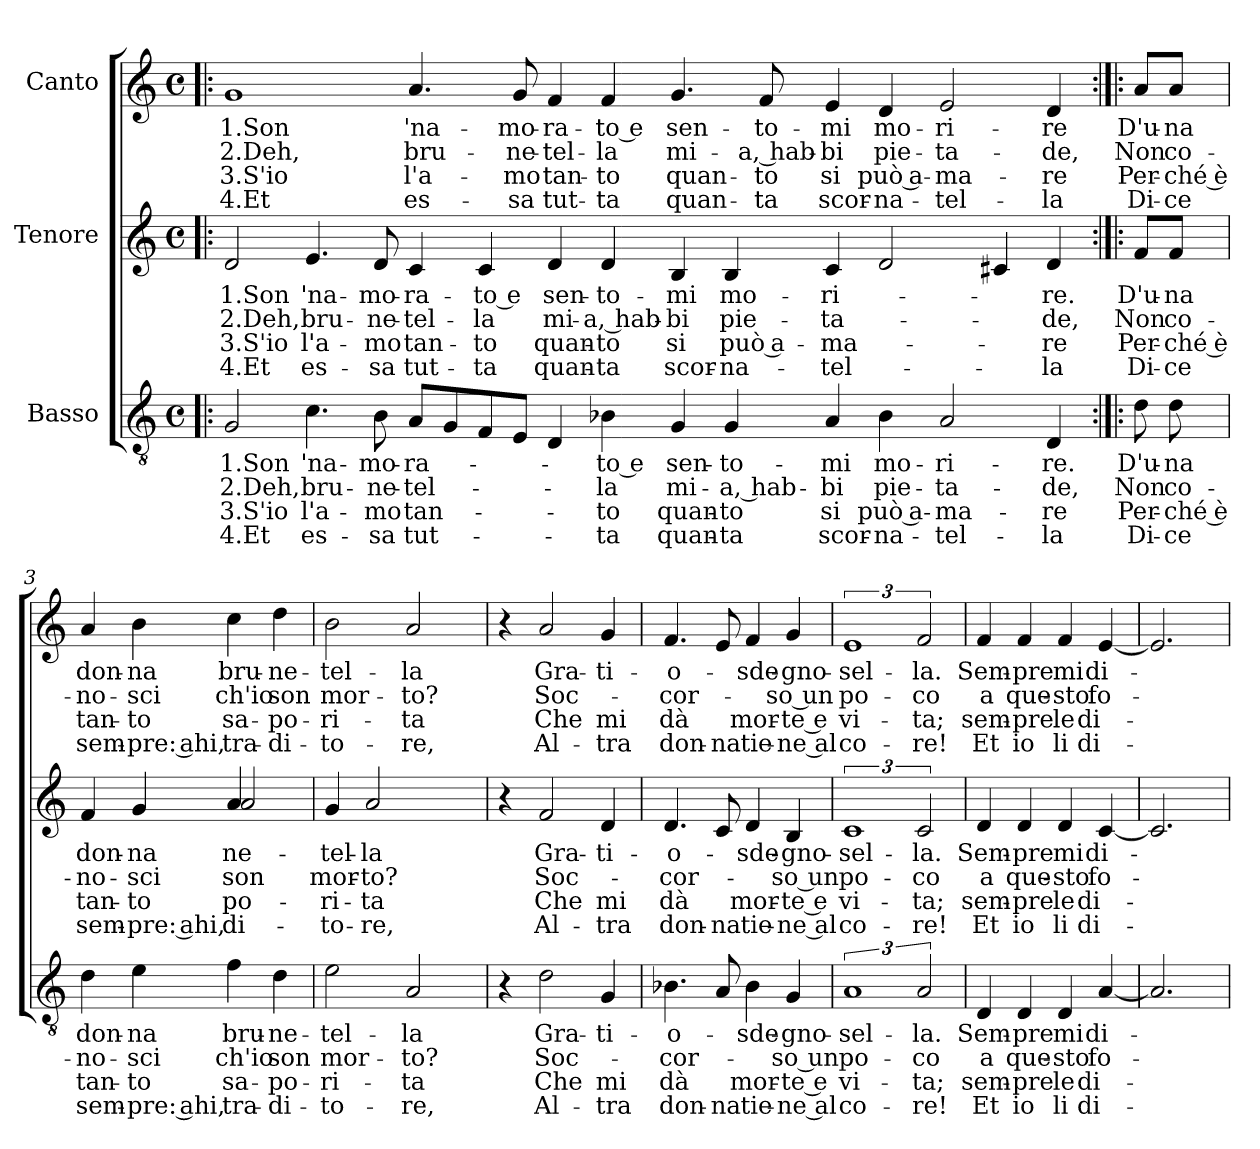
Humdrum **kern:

**kern	**text	**text	**text	**text	**kern	**text	**text	**text	**text	**kern	**text	**text	**text	**text
*part3	*part3	*part3	*part3	*part3	*part2	*part2	*part2	*part2	*part2	*part1	*part1	*part1	*part1	*part1
*staff3	*staff3	*staff3	*staff3	*staff3	*staff2	*staff2	*staff2	*staff2	*staff2	*staff1	*staff1	*staff1	*staff1	*staff1
*I"Basso	*	*	*	*	*I"Tenore	*	*	*	*	*I"Canto	*	*	*	*
*clefGv2	*	*	*	*	*clefG2	*	*	*	*	*clefG2	*	*	*	*
*k[]	*	*	*	*	*k[]	*	*	*	*	*k[]	*	*	*	*
*C:	*	*	*	*	*C:	*	*	*	*	*C:	*	*	*	*
*M4/4	*	*	*	*	*M4/4	*	*	*	*	*M4/4	*	*	*	*
*met(c)	*	*	*	*	*met(c)	*	*	*	*	*met(c)	*	*	*	*
=1!|:	=1!|:	=1!|:	=1!|:	=1!|:	=1!|:	=1!|:	=1!|:	=1!|:	=1!|:	=1!|:	=1!|:	=1!|:	=1!|:	=1!|:
!	!LO:LY:b:rj	!LO:LY:b:rj	!LO:LY:b:rj	!LO:LY:b:rj	!	!LO:LY:b:rj	!LO:LY:b:rj	!LO:LY:b:rj	!LO:LY:b:rj	!	!LO:LY:b:rj	!LO:LY:b:rj	!LO:LY:b:rj	!LO:LY:b:rj
2G/	1.Son	2.Deh,	3.S'io	4.Et	2d/	1.Son	2.Deh,	3.S'io	4.Et	1g	1.Son	2.Deh,	3.S'io	4.Et
!	!LO:LY:b	!LO:LY:b	!LO:LY:b	!LO:LY:b	!	!LO:LY:b	!LO:LY:b	!LO:LY:b	!LO:LY:b	!	!	!	!	!
4.c\	'na-	bru-	l'a-	es-	4.e/	'na-	bru-	l'a-	es-	.	.	.	.	.
!	!LO:LY:b	!LO:LY:b	!LO:LY:b	!LO:LY:b	!	!LO:LY:b	!LO:LY:b	!LO:LY:b	!LO:LY:b	!	!	!	!	!
8B\	-mo-	-ne-	-mo	-sa	8d/	-mo-	-ne-	-mo	-sa	.	.	.	.	.
!	!LO:LY:b	!LO:LY:b	!LO:LY:b	!LO:LY:b	!	!LO:LY:b	!LO:LY:b	!LO:LY:b	!LO:LY:b	!	!LO:LY:b	!LO:LY:b	!LO:LY:b	!LO:LY:b
8A/L	-ra-	-tel-	tan-	tut-	4c/	-ra-	-tel-	tan-	tut-	4.a/	'na-	bru-	l'a-	es-
8G/	.	.	.	.	.	.	.	.	.	.	.	.	.	.
!	!	!	!	!	!	!LO:LY:b:rj	!LO:LY:b:rj	!LO:LY:b:rj	!LO:LY:b:rj	!	!	!	!	!
8F/	.	.	.	.	4c/	-to e	-la	-to	-ta	.	.	.	.	.
!	!	!	!	!	!	!	!	!	!	!	!LO:LY:b	!LO:LY:b	!LO:LY:b	!LO:LY:b
8E/J	.	.	.	.	.	.	.	.	.	8g/	-mo-	-ne-	-mo	-sa
!	!	!	!	!	!	!LO:LY:b	!LO:LY:b	!LO:LY:b	!LO:LY:b	!	!LO:LY:b	!LO:LY:b	!LO:LY:b	!LO:LY:b
4D/	.	.	.	.	4d/	sen-	mi-	quan-	quan-	4f/	-ra-	-tel-	tan-	tut-
!	!LO:LY:b:rj	!LO:LY:b:rj	!LO:LY:b:rj	!LO:LY:b:rj	!	!LO:LY:b	!LO:LY:b	!LO:LY:b	!LO:LY:b	!	!LO:LY:b:rj	!LO:LY:b:rj	!LO:LY:b:rj	!LO:LY:b:rj
4B-\	-to e	-la	-to	-ta	4d/	-to-	-a, hab-	-to	-ta	4f/	-to e	-la	-to	-ta
!	!LO:LY:b	!LO:LY:b	!LO:LY:b	!LO:LY:b	!	!LO:LY:b	!LO:LY:b	!LO:LY:b	!LO:LY:b	!	!LO:LY:b	!LO:LY:b	!LO:LY:b	!LO:LY:b
4G/	sen-	mi-	quan-	quan-	4B/	-mi	-bi	si	scor-	4.g/	sen-	mi-	quan-	quan-
!	!LO:LY:b	!LO:LY:b	!LO:LY:b	!LO:LY:b	!	!LO:LY:b	!LO:LY:b	!LO:LY:b	!LO:LY:b	!	!	!	!	!
4G/	-to-	-a, hab-	-to	-ta	4B/	mo-	pie-	può a-	-na-	.	.	.	.	.
!	!	!	!	!	!	!	!	!	!	!	!LO:LY:b	!LO:LY:b	!LO:LY:b	!LO:LY:b
.	.	.	.	.	.	.	.	.	.	8f/	-to-	-a, hab-	-to	-ta
!	!LO:LY:b	!LO:LY:b	!LO:LY:b	!LO:LY:b	!	!LO:LY:b	!LO:LY:b	!LO:LY:b	!LO:LY:b	!	!LO:LY:b	!LO:LY:b	!LO:LY:b	!LO:LY:b
4A/	-mi	-bi	si	scor-	4c/	-ri-	-ta-	-ma-	-tel-	4e/	-mi	-bi	si	scor-
!	!LO:LY:b	!LO:LY:b	!LO:LY:b	!LO:LY:b	!	!	!	!	!	!	!LO:LY:b	!LO:LY:b	!LO:LY:b	!LO:LY:b
4B-\	mo-	pie-	può a-	-na-	2d/	.	.	.	.	4d/	mo-	pie-	può a-	-na-
!	!LO:LY:b	!LO:LY:b	!LO:LY:b	!LO:LY:b	!	!	!	!	!	!	!LO:LY:b	!LO:LY:b	!LO:LY:b	!LO:LY:b
2A/	-ri-	-ta-	-ma-	-tel-	.	.	.	.	.	2e/	-ri-	-ta-	-ma-	-tel-
.	.	.	.	.	4c#X/	.	.	.	.	.	.	.	.	.
!	!LO:LY:b	!LO:LY:b	!LO:LY:b	!LO:LY:b	!	!LO:LY:b	!LO:LY:b	!LO:LY:b	!LO:LY:b	!	!LO:LY:b	!LO:LY:b	!LO:LY:b	!LO:LY:b
4D/	-re.	-de,	-re	-la	4d/	-re.	-de,	-re	-la	4d/	-re	-de,	-re	-la
!!LO:LB:g=z
=2:|!|:	=2:|!|:	=2:|!|:	=2:|!|:	=2:|!|:	=2:|!|:	=2:|!|:	=2:|!|:	=2:|!|:	=2:|!|:	=2:|!|:	=2:|!|:	=2:|!|:	=2:|!|:	=2:|!|:
!	!LO:LY:b	!LO:LY:b	!LO:LY:b	!LO:LY:b	!	!LO:LY:b	!LO:LY:b	!LO:LY:b	!LO:LY:b	!	!LO:LY:b	!LO:LY:b	!LO:LY:b	!LO:LY:b
8d\	D'u-	Non	Per-	Di-	8f/L	D'u-	Non	Per-	Di-	8a/L	D'u-	Non	Per-	Di-
!	!LO:LY:b	!LO:LY:b	!LO:LY:b	!LO:LY:b	!	!LO:LY:b	!LO:LY:b	!LO:LY:b	!LO:LY:b	!	!LO:LY:b	!LO:LY:b	!LO:LY:b	!LO:LY:b
8d\	-na	co-	-ché è	-ce	8f/J	-na	co-	-ché è	-ce	8a/J	-na	co-	-ché è	-ce
=3!	=3!	=3!	=3!	=3!	=3!	=3!	=3!	=3!	=3!	=3!	=3!	=3!	=3!	=3!
!	!LO:LY:b	!LO:LY:b	!LO:LY:b	!LO:LY:b	!	!LO:LY:b	!LO:LY:b	!LO:LY:b	!LO:LY:b	!	!LO:LY:b	!LO:LY:b	!LO:LY:b	!LO:LY:b
*	*	*	*	*	*^	*	*	*	*	*	*	*	*	*
4d\	don-	-no-	tan-	sem-	4f/	2ryy	don-	-no-	tan-	sem-	4a/	don-	-no-	tan-	sem-
!	!LO:LY:b	!LO:LY:b	!LO:LY:b	!LO:LY:b	!	!	!LO:LY:b	!LO:LY:b	!LO:LY:b	!LO:LY:b	!	!LO:LY:b	!LO:LY:b	!LO:LY:b	!LO:LY:b
4e\	-na	-sci	-to	-pre: ahi,	4g/	.	-na	-sci	-to	-pre: ahi,	4b\	-na	-sci	-to	-pre: ahi,
!	!LO:LY:b	!LO:LY:b	!LO:LY:b	!LO:LY:b	!	!	!LO:LY:b	!LO:LY:b	!LO:LY:b	!LO:LY:b	!	!	!	!	!
!	!	!	!	!	!	!	!LO:LY:b	!LO:LY:b	!LO:LY:b	!LO:LY:b	!	!LO:LY:b	!LO:LY:b	!LO:LY:b	!LO:LY:b
4f\	bru-	ch'io	sa-	tra-	4a/	2a/	-ne-	son	-po-	-di-	4cc\	bru-	ch'io	sa-	tra-
!	!LO:LY:b	!LO:LY:b	!LO:LY:b	!LO:LY:b	!	!	!	!	!	!	!	!LO:LY:b	!LO:LY:b	!LO:LY:b	!LO:LY:b
4d\	-ne-	son	-po-	-di-	4ryy	.	.	.	.	.	4dd\	-ne-	son	-po-	-di-
*	*	*	*	*	*v	*v	*	*	*	*	*	*	*	*	*
=4!	=4!	=4!	=4!	=4!	=4!	=4!	=4!	=4!	=4!	=4!	=4!	=4!	=4!	=4!
!	!LO:LY:b	!LO:LY:b	!LO:LY:b	!LO:LY:b	!	!LO:LY:b	!LO:LY:b	!LO:LY:b	!LO:LY:b	!	!LO:LY:b	!LO:LY:b	!LO:LY:b	!LO:LY:b
2e\	-tel-	mor-	-ri-	-to-	4g/	-tel-	mor-	-ri-	-to-	2b\	-tel-	mor-	-ri-	-to-
!	!	!	!	!	!	!LO:LY:b	!LO:LY:b	!LO:LY:b	!LO:LY:b	!	!	!	!	!
.	.	.	.	.	2a/	-la	-to?	-ta	-re,	.	.	.	.	.
!	!LO:LY:b	!LO:LY:b	!LO:LY:b	!LO:LY:b	!	!	!	!	!	!	!LO:LY:b	!LO:LY:b	!LO:LY:b	!LO:LY:b
2A/	-la	-to?	-ta	-re,	.	.	.	.	.	2a/	-la	-to?	-ta	-re,
.	.	.	.	.	4ryy	.	.	.	.	.	.	.	.	.
=5!	=5!	=5!	=5!	=5!	=5!	=5!	=5!	=5!	=5!	=5!	=5!	=5!	=5!	=5!
4r	.	.	.	.	4r	.	.	.	.	4r	.	.	.	.
!	!LO:LY:b	!LO:LY:b	!LO:LY:b	!LO:LY:b	!	!LO:LY:b	!LO:LY:b	!LO:LY:b	!LO:LY:b	!	!LO:LY:b	!LO:LY:b	!LO:LY:b	!LO:LY:b
2d\	Gra-	Soc-	Che	Al-	2f/	Gra-	Soc-	Che	Al-	2a/	Gra-	Soc-	Che	Al-
!	!LO:LY:b	!	!LO:LY:b	!LO:LY:b	!	!LO:LY:b	!	!LO:LY:b	!LO:LY:b	!	!LO:LY:b	!	!LO:LY:b	!LO:LY:b
4G/	-ti-	.	mi	-tra	4d/	-ti-	.	mi	-tra	4g/	-ti-	.	mi	-tra
=6!	=6!	=6!	=6!	=6!	=6!	=6!	=6!	=6!	=6!	=6!	=6!	=6!	=6!	=6!
!	!LO:LY:b	!LO:LY:b	!LO:LY:b	!LO:LY:b	!	!LO:LY:b	!LO:LY:b	!LO:LY:b	!LO:LY:b	!	!LO:LY:b	!LO:LY:b	!LO:LY:b	!LO:LY:b
4.B-X\	-o-	-cor-	dà	don-	4.d/	-o-	-cor-	dà	don-	4.f/	-o-	-cor-	dà	don-
!	!	!	!	!LO:LY:b	!	!	!	!	!LO:LY:b	!	!	!	!	!LO:LY:b
8A/	.	.	.	-na	8c/	.	.	.	-na	8e/	.	.	.	-na
!	!LO:LY:b	!	!LO:LY:b	!LO:LY:b	!	!LO:LY:b	!	!LO:LY:b	!LO:LY:b	!	!LO:LY:b	!	!LO:LY:b	!LO:LY:b
4B-\	sde-	.	mor-	tie-	4d/	sde-	.	mor-	tie-	4f/	sde-	.	mor-	tie-
!	!LO:LY:b	!LO:LY:b	!LO:LY:b	!LO:LY:b	!	!LO:LY:b	!LO:LY:b	!LO:LY:b	!LO:LY:b	!	!LO:LY:b	!LO:LY:b	!LO:LY:b	!LO:LY:b
4G/	-gno-	-so un	-te e	-ne al	4B/	-gno-	-so un	-te e	-ne al	4g/	-gno-	-so un	-te e	-ne al
=7!	=7!	=7!	=7!	=7!	=7!	=7!	=7!	=7!	=7!	=7!	=7!	=7!	=7!	=7!
!	!LO:LY:b	!LO:LY:b	!LO:LY:b	!LO:LY:b	!	!LO:LY:b	!LO:LY:b	!LO:LY:b	!LO:LY:b	!	!LO:LY:b	!LO:LY:b	!LO:LY:b	!LO:LY:b
3%2A	-sel-	po-	vi-	co-	3%2c	-sel-	po-	vi-	co-	3%2e	-sel-	po-	vi-	co-
!	!LO:LY:b	!LO:LY:b	!LO:LY:b	!LO:LY:b	!	!LO:LY:b	!LO:LY:b	!LO:LY:b	!LO:LY:b	!	!LO:LY:b	!LO:LY:b	!LO:LY:b	!LO:LY:b
3A/	-la.	-co	-ta;	-re!	3c/	-la.	-co	-ta;	-re!	3f/	-la.	-co	-ta;	-re!
!!LO:PB:g=z
=8!	=8!	=8!	=8!	=8!	=8!	=8!	=8!	=8!	=8!	=8!	=8!	=8!	=8!	=8!
!	!LO:LY:b	!LO:LY:b	!LO:LY:b	!LO:LY:b	!	!LO:LY:b	!LO:LY:b	!LO:LY:b	!LO:LY:b	!	!LO:LY:b	!LO:LY:b	!LO:LY:b	!LO:LY:b
4D/	Sem-	a	sem-	Et	4d/	Sem-	a	sem-	Et	4f/	Sem-	a	sem-	Et
!	!LO:LY:b	!LO:LY:b	!LO:LY:b	!LO:LY:b	!	!LO:LY:b	!LO:LY:b	!LO:LY:b	!LO:LY:b	!	!LO:LY:b	!LO:LY:b	!LO:LY:b	!LO:LY:b
4D</	-pre	que-	-pre	io	4d</	-pre	que-	-pre	io	4f</	-pre	que-	-pre	io
!	!LO:LY:b	!LO:LY:b	!LO:LY:b	!LO:LY:b	!	!LO:LY:b	!LO:LY:b	!LO:LY:b	!LO:LY:b	!	!LO:LY:b	!LO:LY:b	!LO:LY:b	!LO:LY:b
4D/	mi	-sto	le	li	4d/	mi	-sto	le	li	4f/	mi	-sto	le	li
!	!LO:LY:b	!LO:LY:b	!LO:LY:b	!LO:LY:b	!	!LO:LY:b	!LO:LY:b	!LO:LY:b	!LO:LY:b	!	!LO:LY:b	!LO:LY:b	!LO:LY:b	!LO:LY:b
[4A	di-	fo-	di-	di-	[4c	di-	fo-	di-	di-	[4e	di-	fo-	di-	di-
=9!	=9!	=9!	=9!	=9!	=9!	=9!	=9!	=9!	=9!	=9!	=9!	=9!	=9!	=9!
2.A]	.	.	.	.	2.c]	.	.	.	.	2.e]	.	.	.	.
=	=	=	=	=	=	=	=	=	=	=	=	=	=	=
*-	*-	*-	*-	*-	*-	*-	*-	*-	*-	*-	*-	*-	*-	*-
